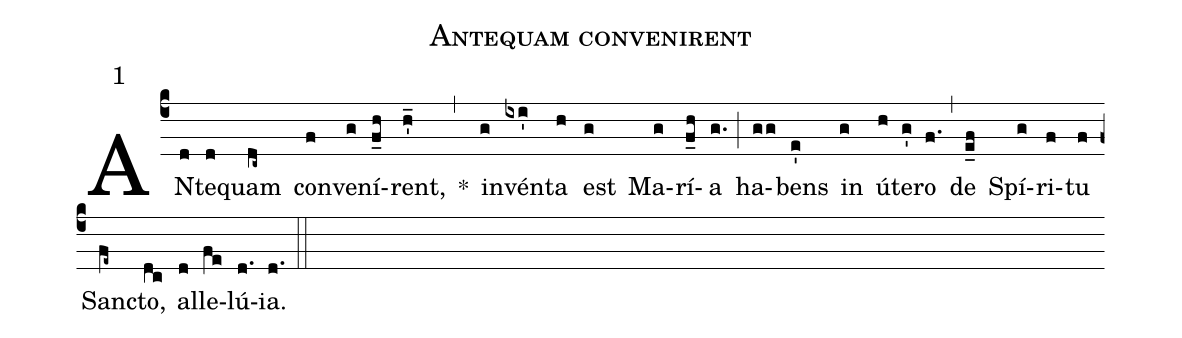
name:Antequam convenirent;
mode:1;
annotation:1;
office-part:Antiphonae;
%%
(c4) AN(d)te(d)quam(dc~) con(f)ve(g)ní(f_h)rent,(h'_) *(,) in(g)vén(ixi')ta(h) est(g) Ma(g)rí(f_h)a(g.) (;) ha(gg)bens(e') in(g) ú(h)te(g')ro(f.) (,) de(e_f) Spí(g)ri(f)tu(f) San(fe~)cto,(dc) al(d)le(fe)lú(d.)ia.(d.) (::)
